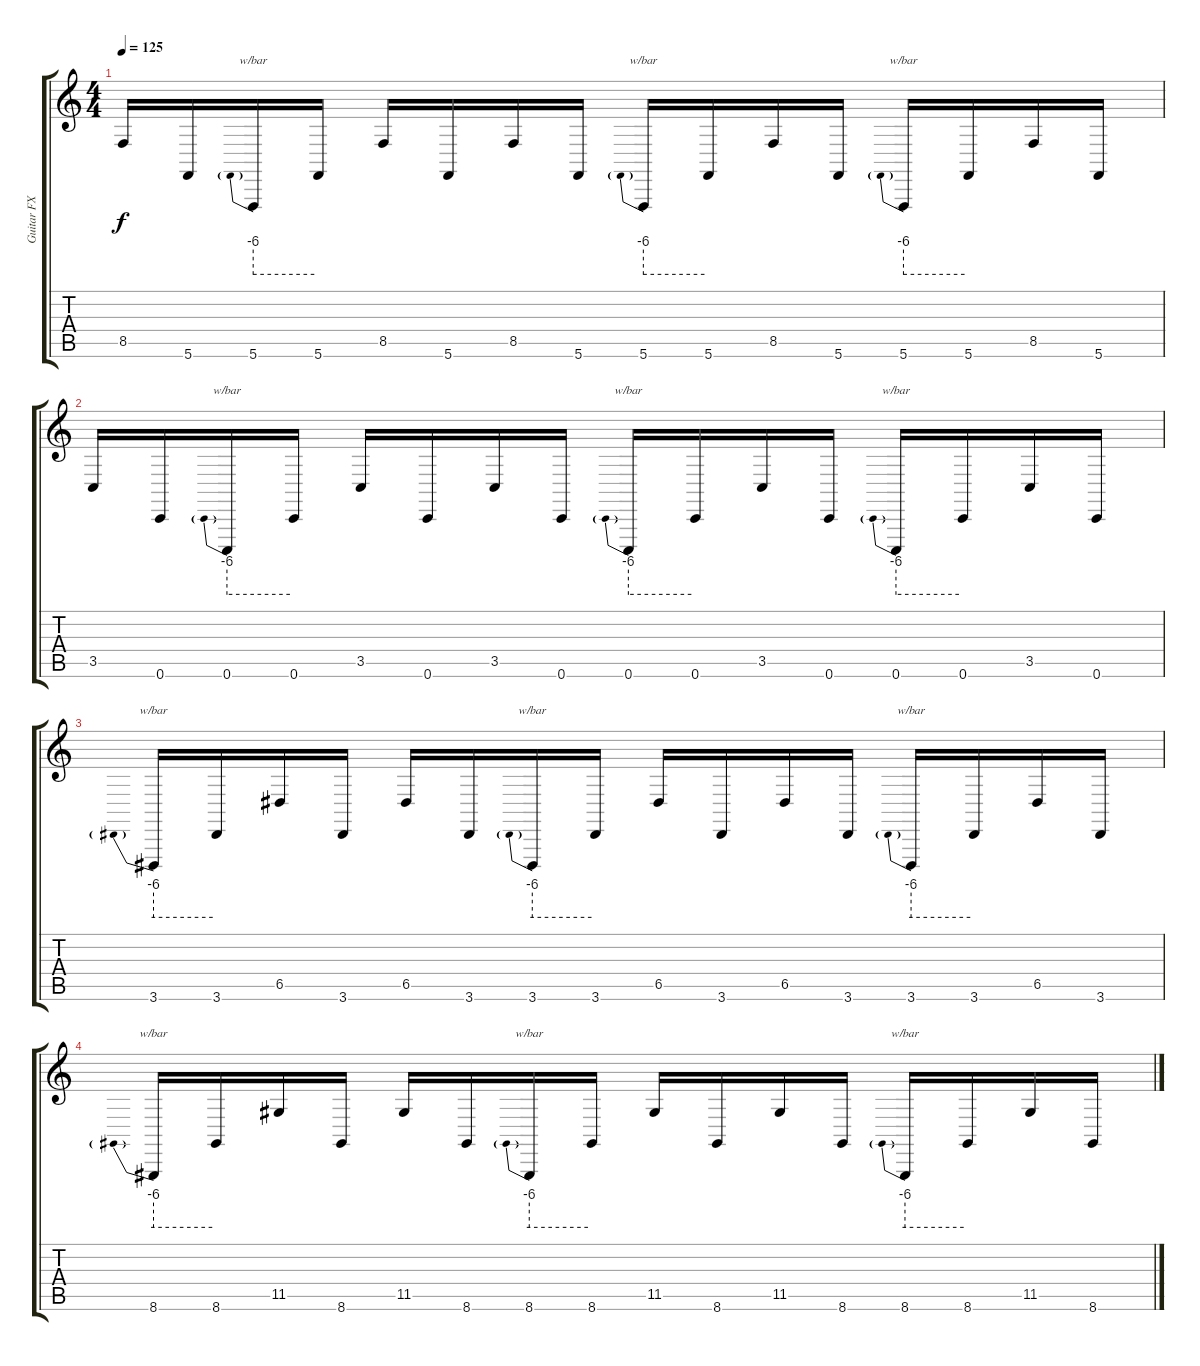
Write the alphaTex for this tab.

\track ("Guitar FX" "Guitar FX") {instrument lead8bassandlead}
\staff {score tabs}
\tuning (E4 B3 G3 D3 A2 C2) {hide}
\ts (4 4)
\tempo 125
\clef g2
\ks c
8.5.16{dy f} 5.6.16 5.6.16{tbe (predive default 0 -24 60 -24)} 5.6.16 8.5.16 5.6.16 8.5.16 5.6.16 5.6.16{tbe (predive default 0 -24 60 -24)} 5.6.16 8.5.16 5.6.16 5.6.16{tbe (predive default 0 -24 60 -24)} 5.6.16 8.5.16 5.6.16 |
3.5.16 0.6.16 0.6.16{tbe (predive default 0 -24 60 -24)} 0.6.16 3.5.16 0.6.16 3.5.16 0.6.16 0.6.16{tbe (predive default 0 -24 60 -24)} 0.6.16 3.5.16 0.6.16 0.6.16{tbe (predive default 0 -24 60 -24)} 0.6.16 3.5.16 0.6.16 |
3.6.16{tbe (predive default 0 -24 60 -24)} 3.6.16 6.5.16 3.6.16 6.5.16 3.6.16 3.6.16{tbe (predive default 0 -24 60 -24)} 3.6.16 6.5.16 3.6.16 6.5.16 3.6.16 3.6.16{tbe (predive default 0 -24 60 -24)} 3.6.16 6.5.16 3.6.16 |
8.6.16{tbe (predive default 0 -24 60 -24)} 8.6.16 11.5.16 8.6.16 11.5.16 8.6.16 8.6.16{tbe (predive default 0 -24 60 -24)} 8.6.16 11.5.16 8.6.16 11.5.16 8.6.16 8.6.16{tbe (predive default 0 -24 60 -24)} 8.6.16 11.5.16 8.6.16
